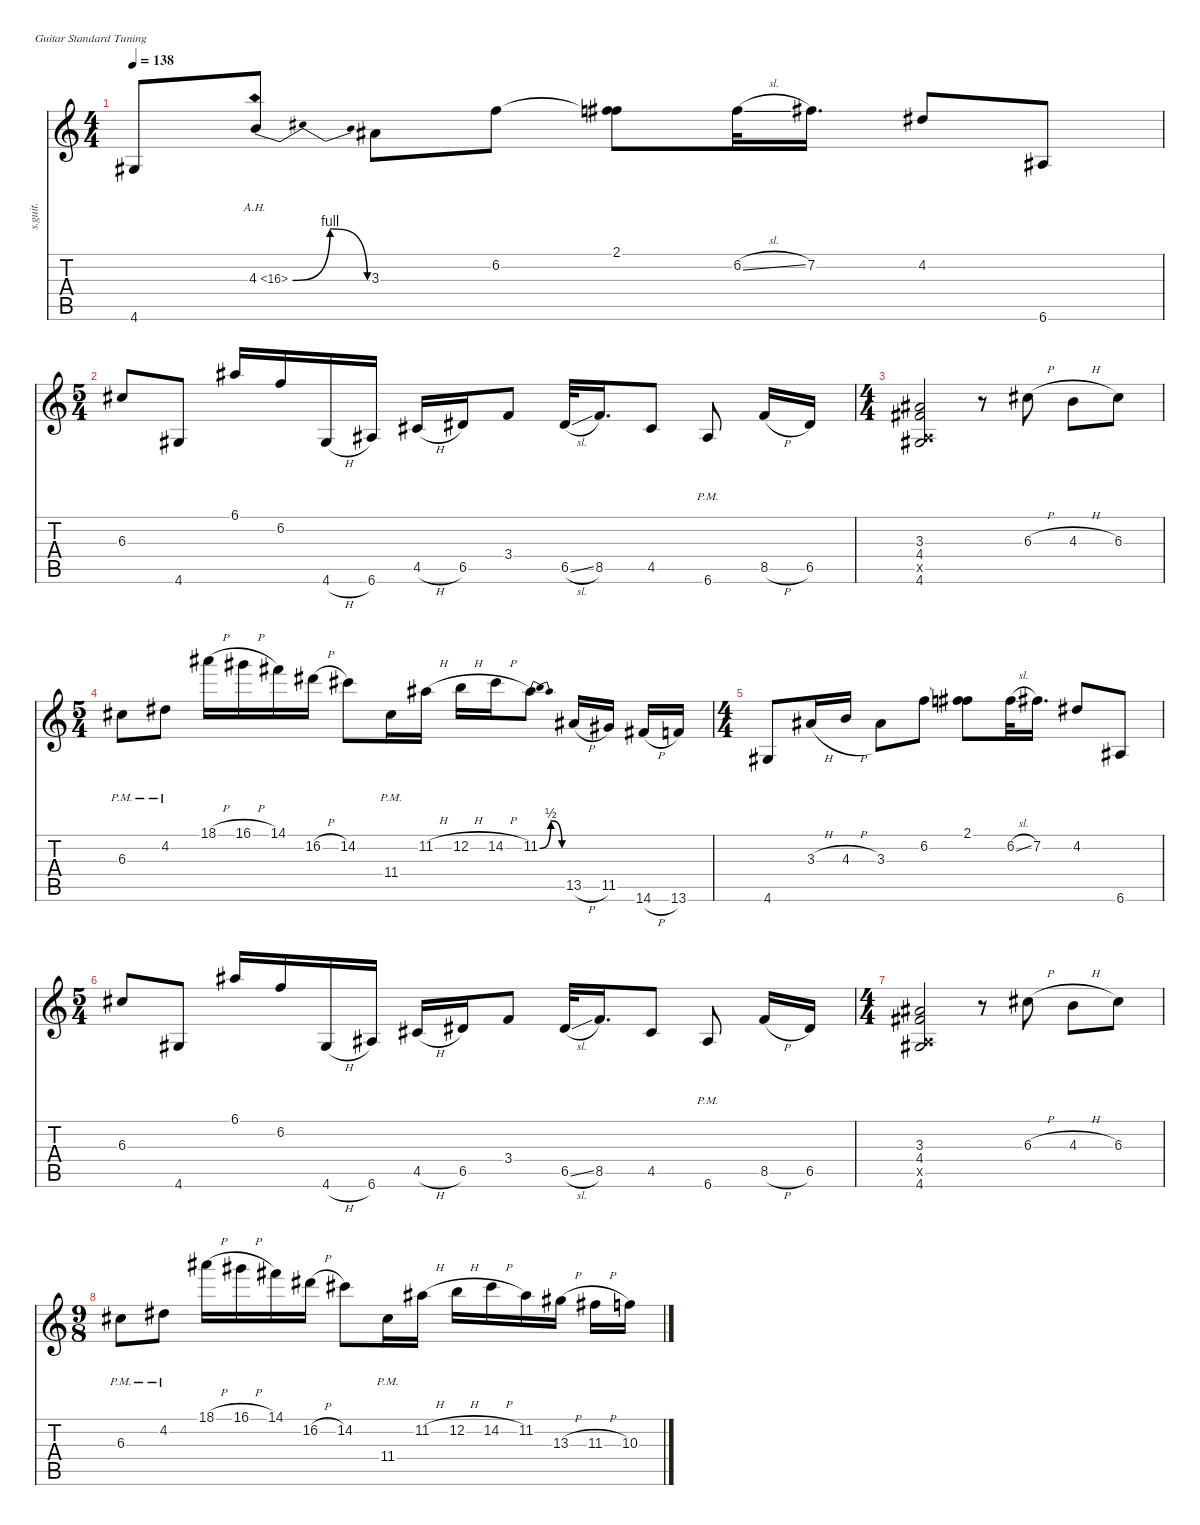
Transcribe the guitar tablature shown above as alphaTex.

\defaultSystemsLayout 4
\hideDynamics
\bracketExtendMode nobrackets
\track ("Erick Hansel" "s.guit.") {instrument overdrivenguitar}
\staff {score tabs}
\tuning (E4 B3 G3 D3 A2 E2)
\ts (4 4)
\beaming (8 2 2 2 2)
\tempo 138
\clef g2
\ks c
4.6{acc #}.8{lyrics (0 "") lyrics (1 "") lyrics (2 "") lyrics (3 "") lyrics (4 "") dy f} 4.3{be (bendrelease 0 0 30 4 30 4 60 0) ah 12}.8{lyrics (0 "") lyrics (1 "") lyrics (2 "") lyrics (3 "") lyrics (4 "")} 3.3{acc #}.8{lyrics (0 "") lyrics (1 "") lyrics (2 "") lyrics (3 "") lyrics (4 "")} 6.2.8{lyrics (0 "") lyrics (1 "") lyrics (2 "") lyrics (3 "") lyrics (4 "")} (2.1{acc #} 6.2{t}).8{lyrics (0 "") lyrics (1 "") lyrics (2 "") lyrics (3 "") lyrics (4 "")} 6.2{sl}.32{lyrics (0 "") lyrics (1 "") lyrics (2 "") lyrics (3 "") lyrics (4 "")} 7.2{acc #}.16{d lyrics (0 "") lyrics (1 "") lyrics (2 "") lyrics (3 "") lyrics (4 "")} 4.2{acc #}.8{lyrics (0 "") lyrics (1 "") lyrics (2 "") lyrics (3 "") lyrics (4 "")} 6.6{acc #}.8{lyrics (0 "") lyrics (1 "") lyrics (2 "") lyrics (3 "") lyrics (4 "")} |
\ts (5 4)
\beaming (8 2 2 2 2)
6.3{acc #}.8{lyrics (0 "") lyrics (1 "") lyrics (2 "") lyrics (3 "") lyrics (4 "")} 4.6{acc #}.8{lyrics (0 "") lyrics (1 "") lyrics (2 "") lyrics (3 "") lyrics (4 "")} 6.1{acc #}.16{lyrics (0 "") lyrics (1 "") lyrics (2 "") lyrics (3 "") lyrics (4 "")} 6.2.16{lyrics (0 "") lyrics (1 "") lyrics (2 "") lyrics (3 "") lyrics (4 "")} 4.6{h acc #}.16{lyrics (0 "") lyrics (1 "") lyrics (2 "") lyrics (3 "") lyrics (4 "")} 6.6{acc #}.16{lyrics (0 "") lyrics (1 "") lyrics (2 "") lyrics (3 "") lyrics (4 "")} 4.5{h acc #}.16{lyrics (0 "") lyrics (1 "") lyrics (2 "") lyrics (3 "") lyrics (4 "")} 6.5{acc #}.16{lyrics (0 "") lyrics (1 "") lyrics (2 "") lyrics (3 "") lyrics (4 "")} 3.4.8{lyrics (0 "") lyrics (1 "") lyrics (2 "") lyrics (3 "") lyrics (4 "")} 6.5{sl acc #}.32{lyrics (0 "") lyrics (1 "") lyrics (2 "") lyrics (3 "") lyrics (4 "")} 8.5.16{d lyrics (0 "") lyrics (1 "") lyrics (2 "") lyrics (3 "") lyrics (4 "")} 4.5{acc #}.8{lyrics (0 "") lyrics (1 "") lyrics (2 "") lyrics (3 "") lyrics (4 "")} 6.6{pm acc #}.8{lyrics (0 "") lyrics (1 "") lyrics (2 "") lyrics (3 "") lyrics (4 "")} 8.5{h}.16{lyrics (0 "") lyrics (1 "") lyrics (2 "") lyrics (3 "") lyrics (4 "")} 6.5{acc #}.16{lyrics (0 "") lyrics (1 "") lyrics (2 "") lyrics (3 "") lyrics (4 "")} |
\ts (4 4)
\beaming (8 2 2 2 2)
(3.3{acc #} 4.4{acc #} 0.5{x} 4.6{acc #}).2{lyrics (0 "") lyrics (1 "") lyrics (2 "") lyrics (3 "") lyrics (4 "")} r.8 6.3{h acc #}.8{lyrics (0 "") lyrics (1 "") lyrics (2 "") lyrics (3 "") lyrics (4 "")} 4.3{h}.8{lyrics (0 "") lyrics (1 "") lyrics (2 "") lyrics (3 "") lyrics (4 "")} 6.3{acc #}.8{lyrics (0 "") lyrics (1 "") lyrics (2 "") lyrics (3 "") lyrics (4 "")} |
\ts (5 4)
\beaming (8 2 2 2 2)
6.3{pm acc #}.8{lyrics (0 "") lyrics (1 "") lyrics (2 "") lyrics (3 "") lyrics (4 "")} 4.2{pm acc #}.8{lyrics (0 "") lyrics (1 "") lyrics (2 "") lyrics (3 "") lyrics (4 "")} 18.1{h acc #}.16{lyrics (0 "") lyrics (1 "") lyrics (2 "") lyrics (3 "") lyrics (4 "")} 16.1{h acc #}.16{lyrics (0 "") lyrics (1 "") lyrics (2 "") lyrics (3 "") lyrics (4 "")} 14.1{acc #}.16{lyrics (0 "") lyrics (1 "") lyrics (2 "") lyrics (3 "") lyrics (4 "")} 16.2{h acc #}.16{lyrics (0 "") lyrics (1 "") lyrics (2 "") lyrics (3 "") lyrics (4 "")} 14.2{acc #}.8{lyrics (0 "") lyrics (1 "") lyrics (2 "") lyrics (3 "") lyrics (4 "")} 11.4{pm acc #}.16{lyrics (0 "") lyrics (1 "") lyrics (2 "") lyrics (3 "") lyrics (4 "")} 11.2{h acc #}.16{lyrics (0 "") lyrics (1 "") lyrics (2 "") lyrics (3 "") lyrics (4 "")} 12.2{h}.16{lyrics (0 "") lyrics (1 "") lyrics (2 "") lyrics (3 "") lyrics (4 "")} 14.2{h acc #}.16{lyrics (0 "") lyrics (1 "") lyrics (2 "") lyrics (3 "") lyrics (4 "")} 11.2{be (bendrelease 0 0 30 2 30 2 60 0) acc #}.8{lyrics (0 "") lyrics (1 "") lyrics (2 "") lyrics (3 "") lyrics (4 "")} 13.5{h acc #}.16{lyrics (0 "") lyrics (1 "") lyrics (2 "") lyrics (3 "") lyrics (4 "")} 11.5{acc #}.16{lyrics (0 "") lyrics (1 "") lyrics (2 "") lyrics (3 "") lyrics (4 "")} 14.6{h acc #}.16{lyrics (0 "") lyrics (1 "") lyrics (2 "") lyrics (3 "") lyrics (4 "")} 13.6.16{lyrics (0 "") lyrics (1 "") lyrics (2 "") lyrics (3 "") lyrics (4 "")} |
\ts (4 4)
\beaming (8 2 2 2 2)
4.6{acc #}.8{lyrics (0 "") lyrics (1 "") lyrics (2 "") lyrics (3 "") lyrics (4 "")} 3.3{h acc #}.16{lyrics (0 "") lyrics (1 "") lyrics (2 "") lyrics (3 "") lyrics (4 "")} 4.3{h}.16{lyrics (0 "") lyrics (1 "") lyrics (2 "") lyrics (3 "") lyrics (4 "")} 3.3{acc #}.8{lyrics (0 "") lyrics (1 "") lyrics (2 "") lyrics (3 "") lyrics (4 "")} 6.2.8{lyrics (0 "") lyrics (1 "") lyrics (2 "") lyrics (3 "") lyrics (4 "")} (2.1{acc #} 6.2{t}).8{lyrics (0 "") lyrics (1 "") lyrics (2 "") lyrics (3 "") lyrics (4 "")} 6.2{sl}.32{lyrics (0 "") lyrics (1 "") lyrics (2 "") lyrics (3 "") lyrics (4 "")} 7.2{acc #}.16{d lyrics (0 "") lyrics (1 "") lyrics (2 "") lyrics (3 "") lyrics (4 "")} 4.2{acc #}.8{lyrics (0 "") lyrics (1 "") lyrics (2 "") lyrics (3 "") lyrics (4 "")} 6.6{acc #}.8{lyrics (0 "") lyrics (1 "") lyrics (2 "") lyrics (3 "") lyrics (4 "")} |
\ts (5 4)
\beaming (8 2 2 2 2)
6.3{acc #}.8{lyrics (0 "") lyrics (1 "") lyrics (2 "") lyrics (3 "") lyrics (4 "")} 4.6{acc #}.8{lyrics (0 "") lyrics (1 "") lyrics (2 "") lyrics (3 "") lyrics (4 "")} 6.1{acc #}.16{lyrics (0 "") lyrics (1 "") lyrics (2 "") lyrics (3 "") lyrics (4 "")} 6.2.16{lyrics (0 "") lyrics (1 "") lyrics (2 "") lyrics (3 "") lyrics (4 "")} 4.6{h acc #}.16{lyrics (0 "") lyrics (1 "") lyrics (2 "") lyrics (3 "") lyrics (4 "")} 6.6{acc #}.16{lyrics (0 "") lyrics (1 "") lyrics (2 "") lyrics (3 "") lyrics (4 "")} 4.5{h acc #}.16{lyrics (0 "") lyrics (1 "") lyrics (2 "") lyrics (3 "") lyrics (4 "")} 6.5{acc #}.16{lyrics (0 "") lyrics (1 "") lyrics (2 "") lyrics (3 "") lyrics (4 "")} 3.4.8{lyrics (0 "") lyrics (1 "") lyrics (2 "") lyrics (3 "") lyrics (4 "")} 6.5{sl acc #}.32{lyrics (0 "") lyrics (1 "") lyrics (2 "") lyrics (3 "") lyrics (4 "")} 8.5.16{d lyrics (0 "") lyrics (1 "") lyrics (2 "") lyrics (3 "") lyrics (4 "")} 4.5{acc #}.8{lyrics (0 "") lyrics (1 "") lyrics (2 "") lyrics (3 "") lyrics (4 "")} 6.6{pm acc #}.8{lyrics (0 "") lyrics (1 "") lyrics (2 "") lyrics (3 "") lyrics (4 "")} 8.5{h}.16{lyrics (0 "") lyrics (1 "") lyrics (2 "") lyrics (3 "") lyrics (4 "")} 6.5{acc #}.16{lyrics (0 "") lyrics (1 "") lyrics (2 "") lyrics (3 "") lyrics (4 "")} |
\ts (4 4)
\beaming (8 2 2 2 2)
(3.3{acc #} 4.4{acc #} 0.5{x} 4.6{acc #}).2{lyrics (0 "") lyrics (1 "") lyrics (2 "") lyrics (3 "") lyrics (4 "")} r.8 6.3{h acc #}.8{lyrics (0 "") lyrics (1 "") lyrics (2 "") lyrics (3 "") lyrics (4 "")} 4.3{h}.8{lyrics (0 "") lyrics (1 "") lyrics (2 "") lyrics (3 "") lyrics (4 "")} 6.3{acc #}.8{lyrics (0 "") lyrics (1 "") lyrics (2 "") lyrics (3 "") lyrics (4 "")} |
\ts (9 8)
\beaming (8 2 2 2 2)
6.3{pm acc #}.8{lyrics (0 "") lyrics (1 "") lyrics (2 "") lyrics (3 "") lyrics (4 "")} 4.2{pm acc #}.8{lyrics (0 "") lyrics (1 "") lyrics (2 "") lyrics (3 "") lyrics (4 "")} 18.1{h acc #}.16{lyrics (0 "") lyrics (1 "") lyrics (2 "") lyrics (3 "") lyrics (4 "")} 16.1{h acc #}.16{lyrics (0 "") lyrics (1 "") lyrics (2 "") lyrics (3 "") lyrics (4 "")} 14.1{acc #}.16{lyrics (0 "") lyrics (1 "") lyrics (2 "") lyrics (3 "") lyrics (4 "")} 16.2{h acc #}.16{lyrics (0 "") lyrics (1 "") lyrics (2 "") lyrics (3 "") lyrics (4 "")} 14.2{acc #}.8{lyrics (0 "") lyrics (1 "") lyrics (2 "") lyrics (3 "") lyrics (4 "")} 11.4{pm acc #}.16{lyrics (0 "") lyrics (1 "") lyrics (2 "") lyrics (3 "") lyrics (4 "")} 11.2{h acc #}.16{lyrics (0 "") lyrics (1 "") lyrics (2 "") lyrics (3 "") lyrics (4 "")} 12.2{h}.16{lyrics (0 "") lyrics (1 "") lyrics (2 "") lyrics (3 "") lyrics (4 "")} 14.2{h acc #}.16{lyrics (0 "") lyrics (1 "") lyrics (2 "") lyrics (3 "") lyrics (4 "")} 11.2{acc #}.16{lyrics (0 "") lyrics (1 "") lyrics (2 "") lyrics (3 "") lyrics (4 "")} 13.3{h acc #}.16{lyrics (0 "") lyrics (1 "") lyrics (2 "") lyrics (3 "") lyrics (4 "")} 11.3{h acc #}.16{lyrics (0 "") lyrics (1 "") lyrics (2 "") lyrics (3 "") lyrics (4 "")} 10.3.16{lyrics (0 "") lyrics (1 "") lyrics (2 "") lyrics (3 "") lyrics (4 "")}
